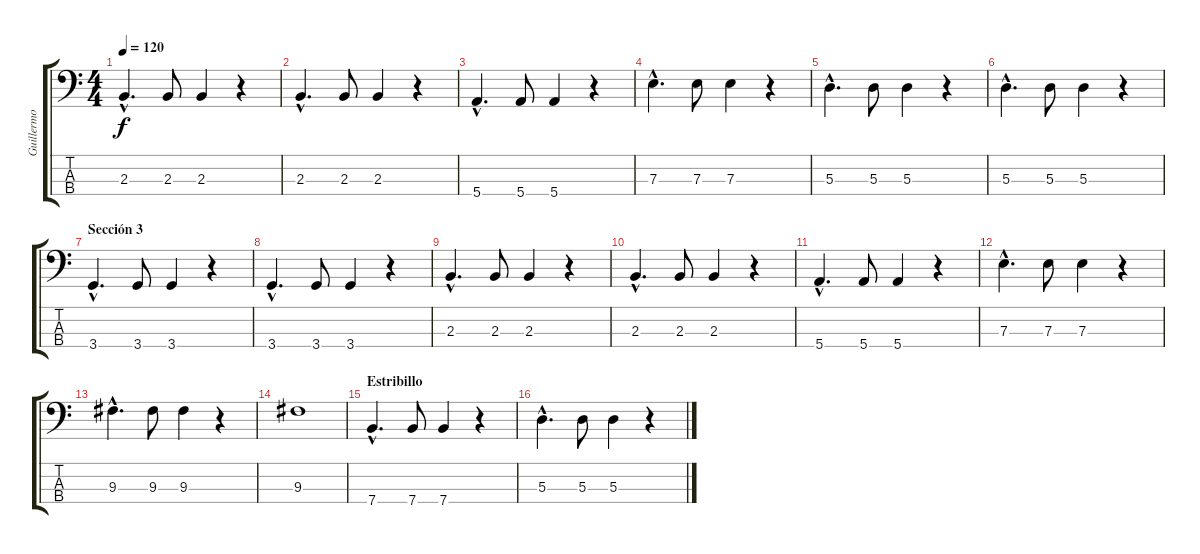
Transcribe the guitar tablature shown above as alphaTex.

\track ("Guillermo Sanchez" "Guillermo ") {instrument electricbassfinger}
\staff {score tabs}
\tuning (G2 D2 A1 E1) {hide}
\ts (4 4)
\tempo 120
\clef f4
\ks c
2.3{hac}.4{d dy f} 2.3.8 2.3.4 r.4 |
2.3{hac}.4{d} 2.3.8 2.3.4 r.4 |
5.4{hac}.4{d} 5.4.8 5.4.4 r.4 |
7.3{hac}.4{d} 7.3.8 7.3.4 r.4 |
5.3{hac}.4{d} 5.3.8 5.3.4 r.4 |
5.3{hac}.4{d} 5.3.8 5.3.4 r.4 |
\section ("" "Sección 3")
3.4{hac}.4{d} 3.4.8 3.4.4 r.4 |
3.4{hac}.4{d} 3.4.8 3.4.4 r.4 |
2.3{hac}.4{d} 2.3.8 2.3.4 r.4 |
2.3{hac}.4{d} 2.3.8 2.3.4 r.4 |
5.4{hac}.4{d} 5.4.8 5.4.4 r.4 |
7.3{hac}.4{d} 7.3.8 7.3.4 r.4 |
9.3{hac}.4{d} 9.3.8 9.3.4 r.4 |
9.3.1 |
\section ("" "Estribillo")
7.4{hac}.4{d} 7.4.8 7.4.4 r.4 |
5.3{hac}.4{d} 5.3.8 5.3.4 r.4
